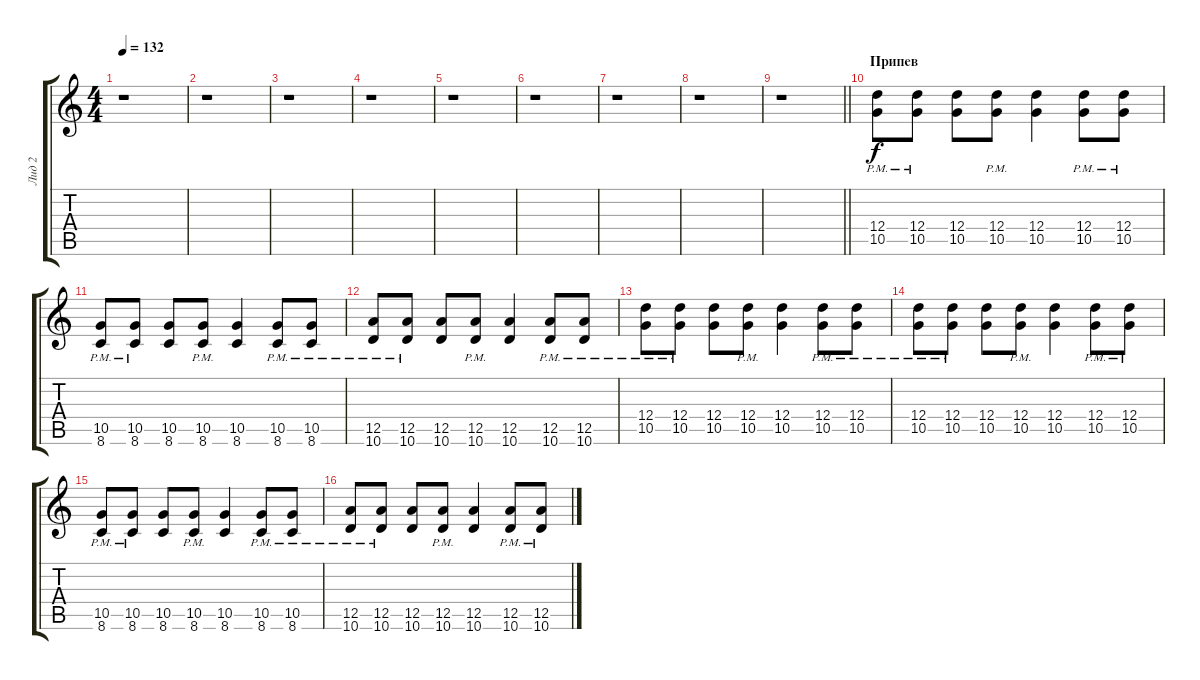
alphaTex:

\track ("Лид 2" "Лид 2") {instrument distortionguitar}
\staff {score tabs}
\tuning (E4 B3 G3 D3 A2 E2) {hide}
\ts (4 4)
\tempo 132
\clef g2
\ks c
r.1{dy f} |
r.1 |
r.1 |
r.1 |
r.1 |
r.1 |
r.1 |
r.1 |
\barLineRight lightlight
r.1 |
\section ("" "Припев")
(12.4{pm} 10.5{pm}).8 (12.4{pm} 10.5{pm}).8 (12.4 10.5).8 (12.4{pm} 10.5{pm}).8 (12.4 10.5).4 (12.4{pm} 10.5{pm}).8 (12.4{pm} 10.5{pm}).8 |
(10.5{pm} 8.6{pm}).8 (10.5{pm} 8.6{pm}).8 (10.5 8.6).8 (10.5{pm} 8.6{pm}).8 (10.5 8.6).4 (10.5{pm} 8.6{pm}).8 (10.5{pm} 8.6{pm}).8 |
(12.5{pm} 10.6{pm}).8 (12.5{pm} 10.6{pm}).8 (12.5 10.6).8 (12.5{pm} 10.6{pm}).8 (12.5 10.6).4 (12.5{pm} 10.6{pm}).8 (12.5{pm} 10.6{pm}).8 |
(12.4{pm} 10.5{pm}).8 (12.4{pm} 10.5{pm}).8 (12.4 10.5).8 (12.4{pm} 10.5{pm}).8 (12.4 10.5).4 (12.4{pm} 10.5{pm}).8 (12.4{pm} 10.5{pm}).8 |
(12.4{pm} 10.5{pm}).8 (12.4{pm} 10.5{pm}).8 (12.4 10.5).8 (12.4{pm} 10.5{pm}).8 (12.4 10.5).4 (12.4{pm} 10.5{pm}).8 (12.4{pm} 10.5{pm}).8 |
(10.5{pm} 8.6{pm}).8 (10.5{pm} 8.6{pm}).8 (10.5 8.6).8 (10.5{pm} 8.6{pm}).8 (10.5 8.6).4 (10.5{pm} 8.6{pm}).8 (10.5{pm} 8.6{pm}).8 |
(12.5{pm} 10.6{pm}).8 (12.5{pm} 10.6{pm}).8 (12.5 10.6).8 (12.5{pm} 10.6{pm}).8 (12.5 10.6).4 (12.5{pm} 10.6{pm}).8 (12.5{pm} 10.6{pm}).8
